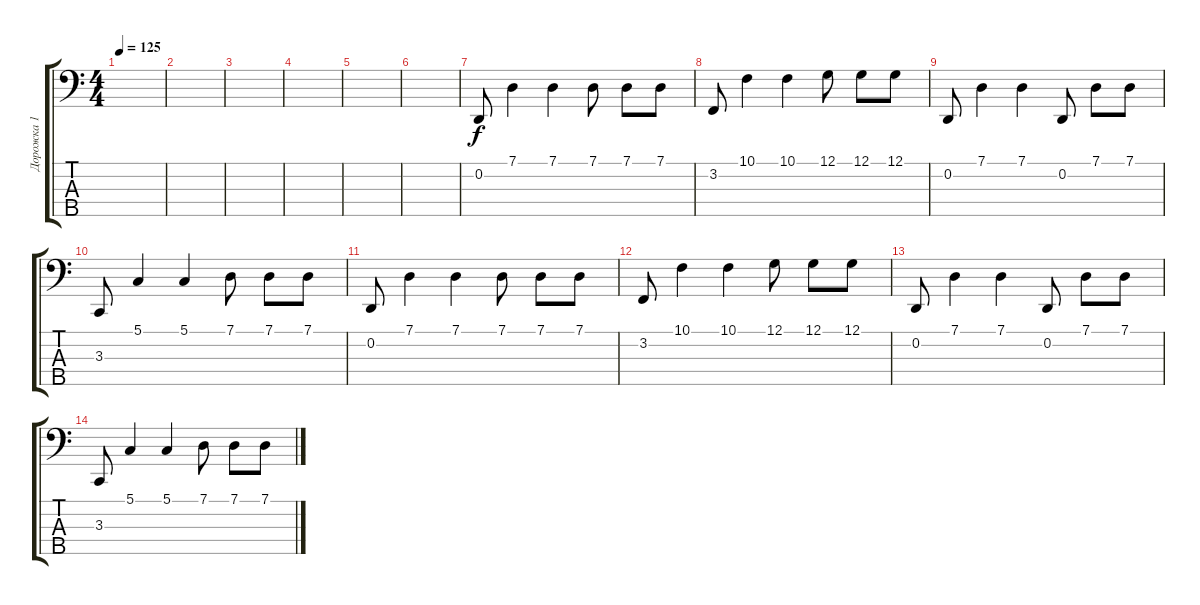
\track ("Дорожка 1" "Дорожка 1") {instrument lead2sawtooth}
\staff {score tabs}
\tuning (G2 D2 A1 E1 B0) {hide}
\ts (4 4)
\tempo 125
\clef f4
\ks c
|
|
|
|
|
|
0.2.8 7.1.4 7.1.4 7.1.8 7.1.8 7.1.8 |
3.2.8 10.1.4 10.1.4 12.1.8 12.1.8 12.1.8 |
0.2.8 7.1.4 7.1.4 0.2.8 7.1.8 7.1.8 |
3.3.8 5.1.4 5.1.4 7.1.8 7.1.8 7.1.8 |
0.2.8 7.1.4 7.1.4 7.1.8 7.1.8 7.1.8 |
3.2.8 10.1.4 10.1.4 12.1.8 12.1.8 12.1.8 |
0.2.8 7.1.4 7.1.4 0.2.8 7.1.8 7.1.8 |
3.3.8 5.1.4 5.1.4 7.1.8 7.1.8 7.1.8
